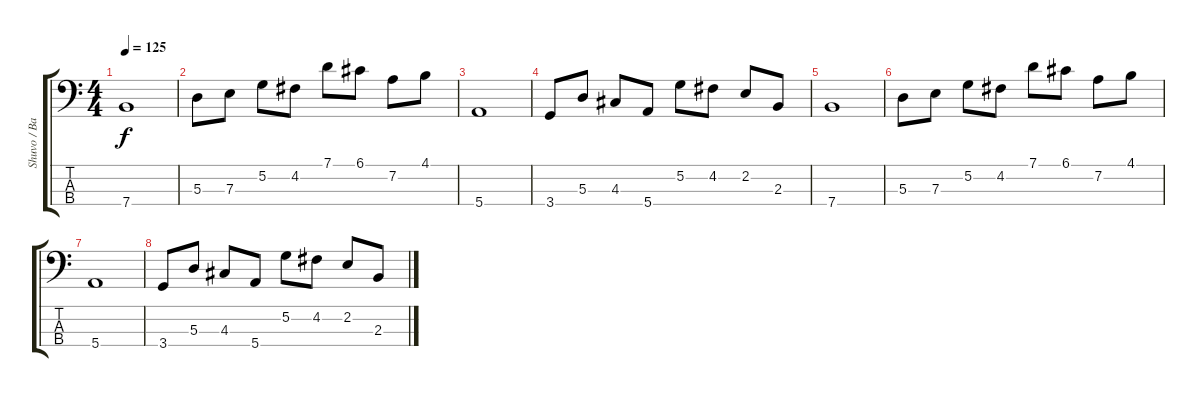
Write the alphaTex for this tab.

\track ("Shuvo / Bass" "Shuvo / Ba") {instrument electricbassfinger}
\staff {score tabs}
\tuning (G2 D2 A1 E1) {hide}
\ts (4 4)
\tempo 125
\clef f4
\ks c
7.4.1{dy f} |
5.3.8 7.3.8 5.2.8 4.2.8 7.1.8 6.1.8 7.2.8 4.1.8 |
5.4.1 |
3.4.8 5.3.8 4.3.8 5.4.8 5.2.8 4.2.8 2.2.8 2.3.8 |
7.4.1 |
5.3.8 7.3.8 5.2.8 4.2.8 7.1.8 6.1.8 7.2.8 4.1.8 |
5.4.1 |
3.4.8 5.3.8 4.3.8 5.4.8 5.2.8 4.2.8 2.2.8 2.3.8
